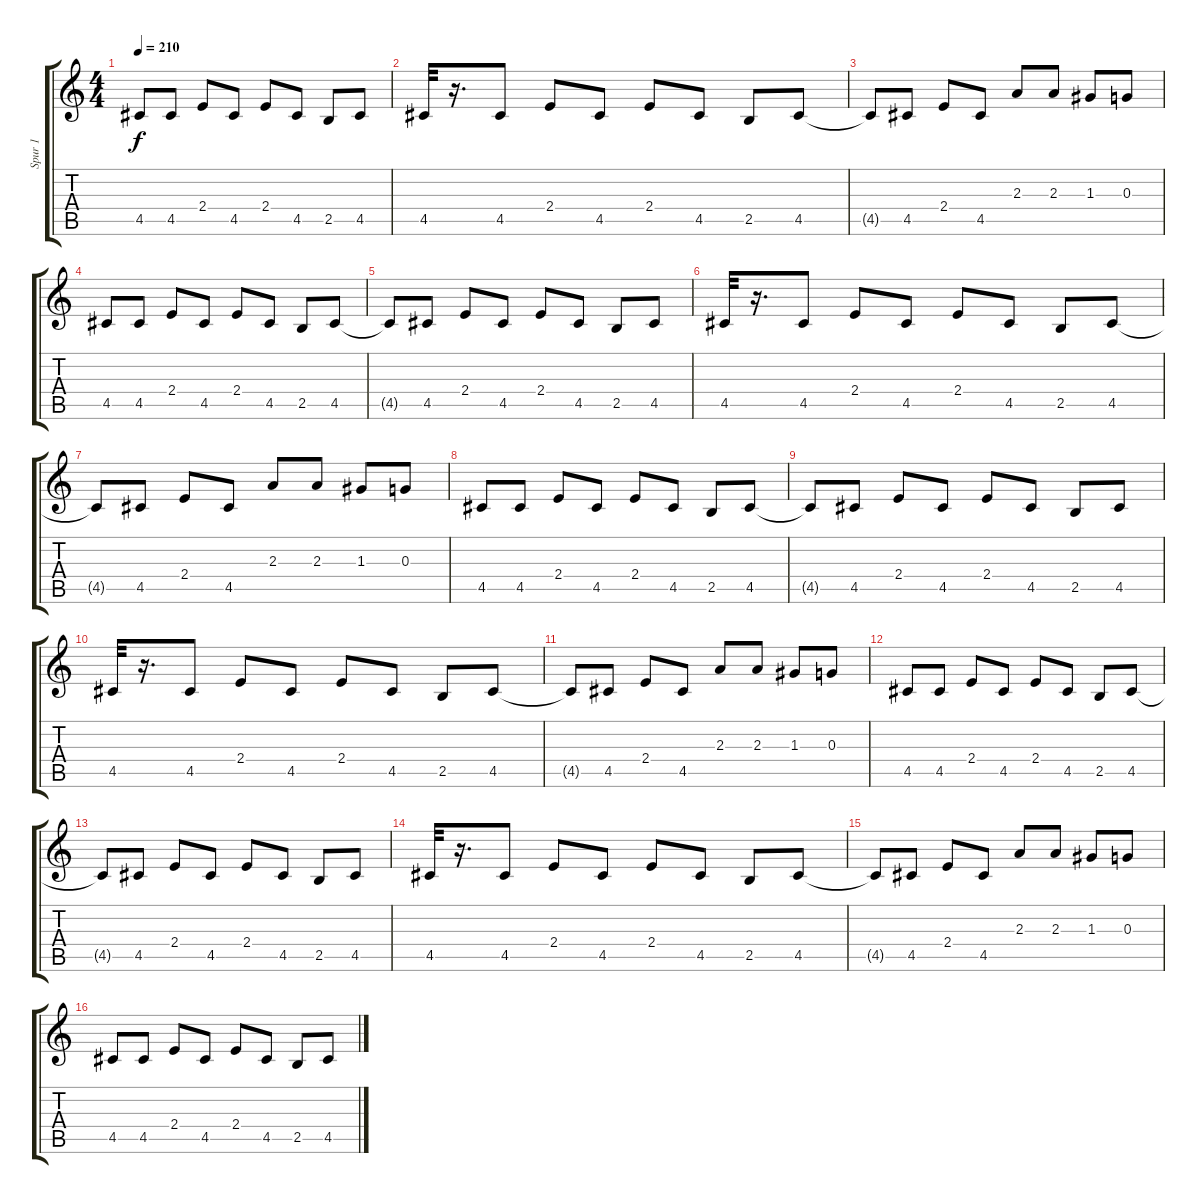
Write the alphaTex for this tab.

\track ("Spur 1" "Spur 1") {instrument distortionguitar}
\staff {score tabs}
\tuning (E4 B3 G3 D3 A2 E2) {hide}
\ts (4 4)
\tempo 210
\clef g2
\ks c
4.5{t}.8{dy f} 4.5.8 2.4.8 4.5.8 2.4.8 4.5.8 2.5.8 4.5.8 |
4.5.32 r.16{d} 4.5.8 2.4.8 4.5.8 2.4.8 4.5.8 2.5.8 4.5.8 |
4.5{t}.8 4.5.8 2.4.8 4.5.8 2.3.8 2.3.8 1.3.8 0.3.8 |
4.5.8 4.5.8 2.4.8 4.5.8 2.4.8 4.5.8 2.5.8 4.5.8 |
4.5{t}.8 4.5.8 2.4.8 4.5.8 2.4.8 4.5.8 2.5.8 4.5.8 |
4.5.32 r.16{d} 4.5.8 2.4.8 4.5.8 2.4.8 4.5.8 2.5.8 4.5.8 |
4.5{t}.8 4.5.8 2.4.8 4.5.8 2.3.8 2.3.8 1.3.8 0.3.8 |
4.5.8 4.5.8 2.4.8 4.5.8 2.4.8 4.5.8 2.5.8 4.5.8 |
4.5{t}.8 4.5.8 2.4.8 4.5.8 2.4.8 4.5.8 2.5.8 4.5.8 |
4.5.32 r.16{d} 4.5.8 2.4.8 4.5.8 2.4.8 4.5.8 2.5.8 4.5.8 |
4.5{t}.8 4.5.8 2.4.8 4.5.8 2.3.8 2.3.8 1.3.8 0.3.8 |
4.5.8 4.5.8 2.4.8 4.5.8 2.4.8 4.5.8 2.5.8 4.5.8 |
4.5{t}.8 4.5.8 2.4.8 4.5.8 2.4.8 4.5.8 2.5.8 4.5.8 |
4.5.32 r.16{d} 4.5.8 2.4.8 4.5.8 2.4.8 4.5.8 2.5.8 4.5.8 |
4.5{t}.8 4.5.8 2.4.8 4.5.8 2.3.8 2.3.8 1.3.8 0.3.8 |
4.5.8 4.5.8 2.4.8 4.5.8 2.4.8 4.5.8 2.5.8 4.5.8
